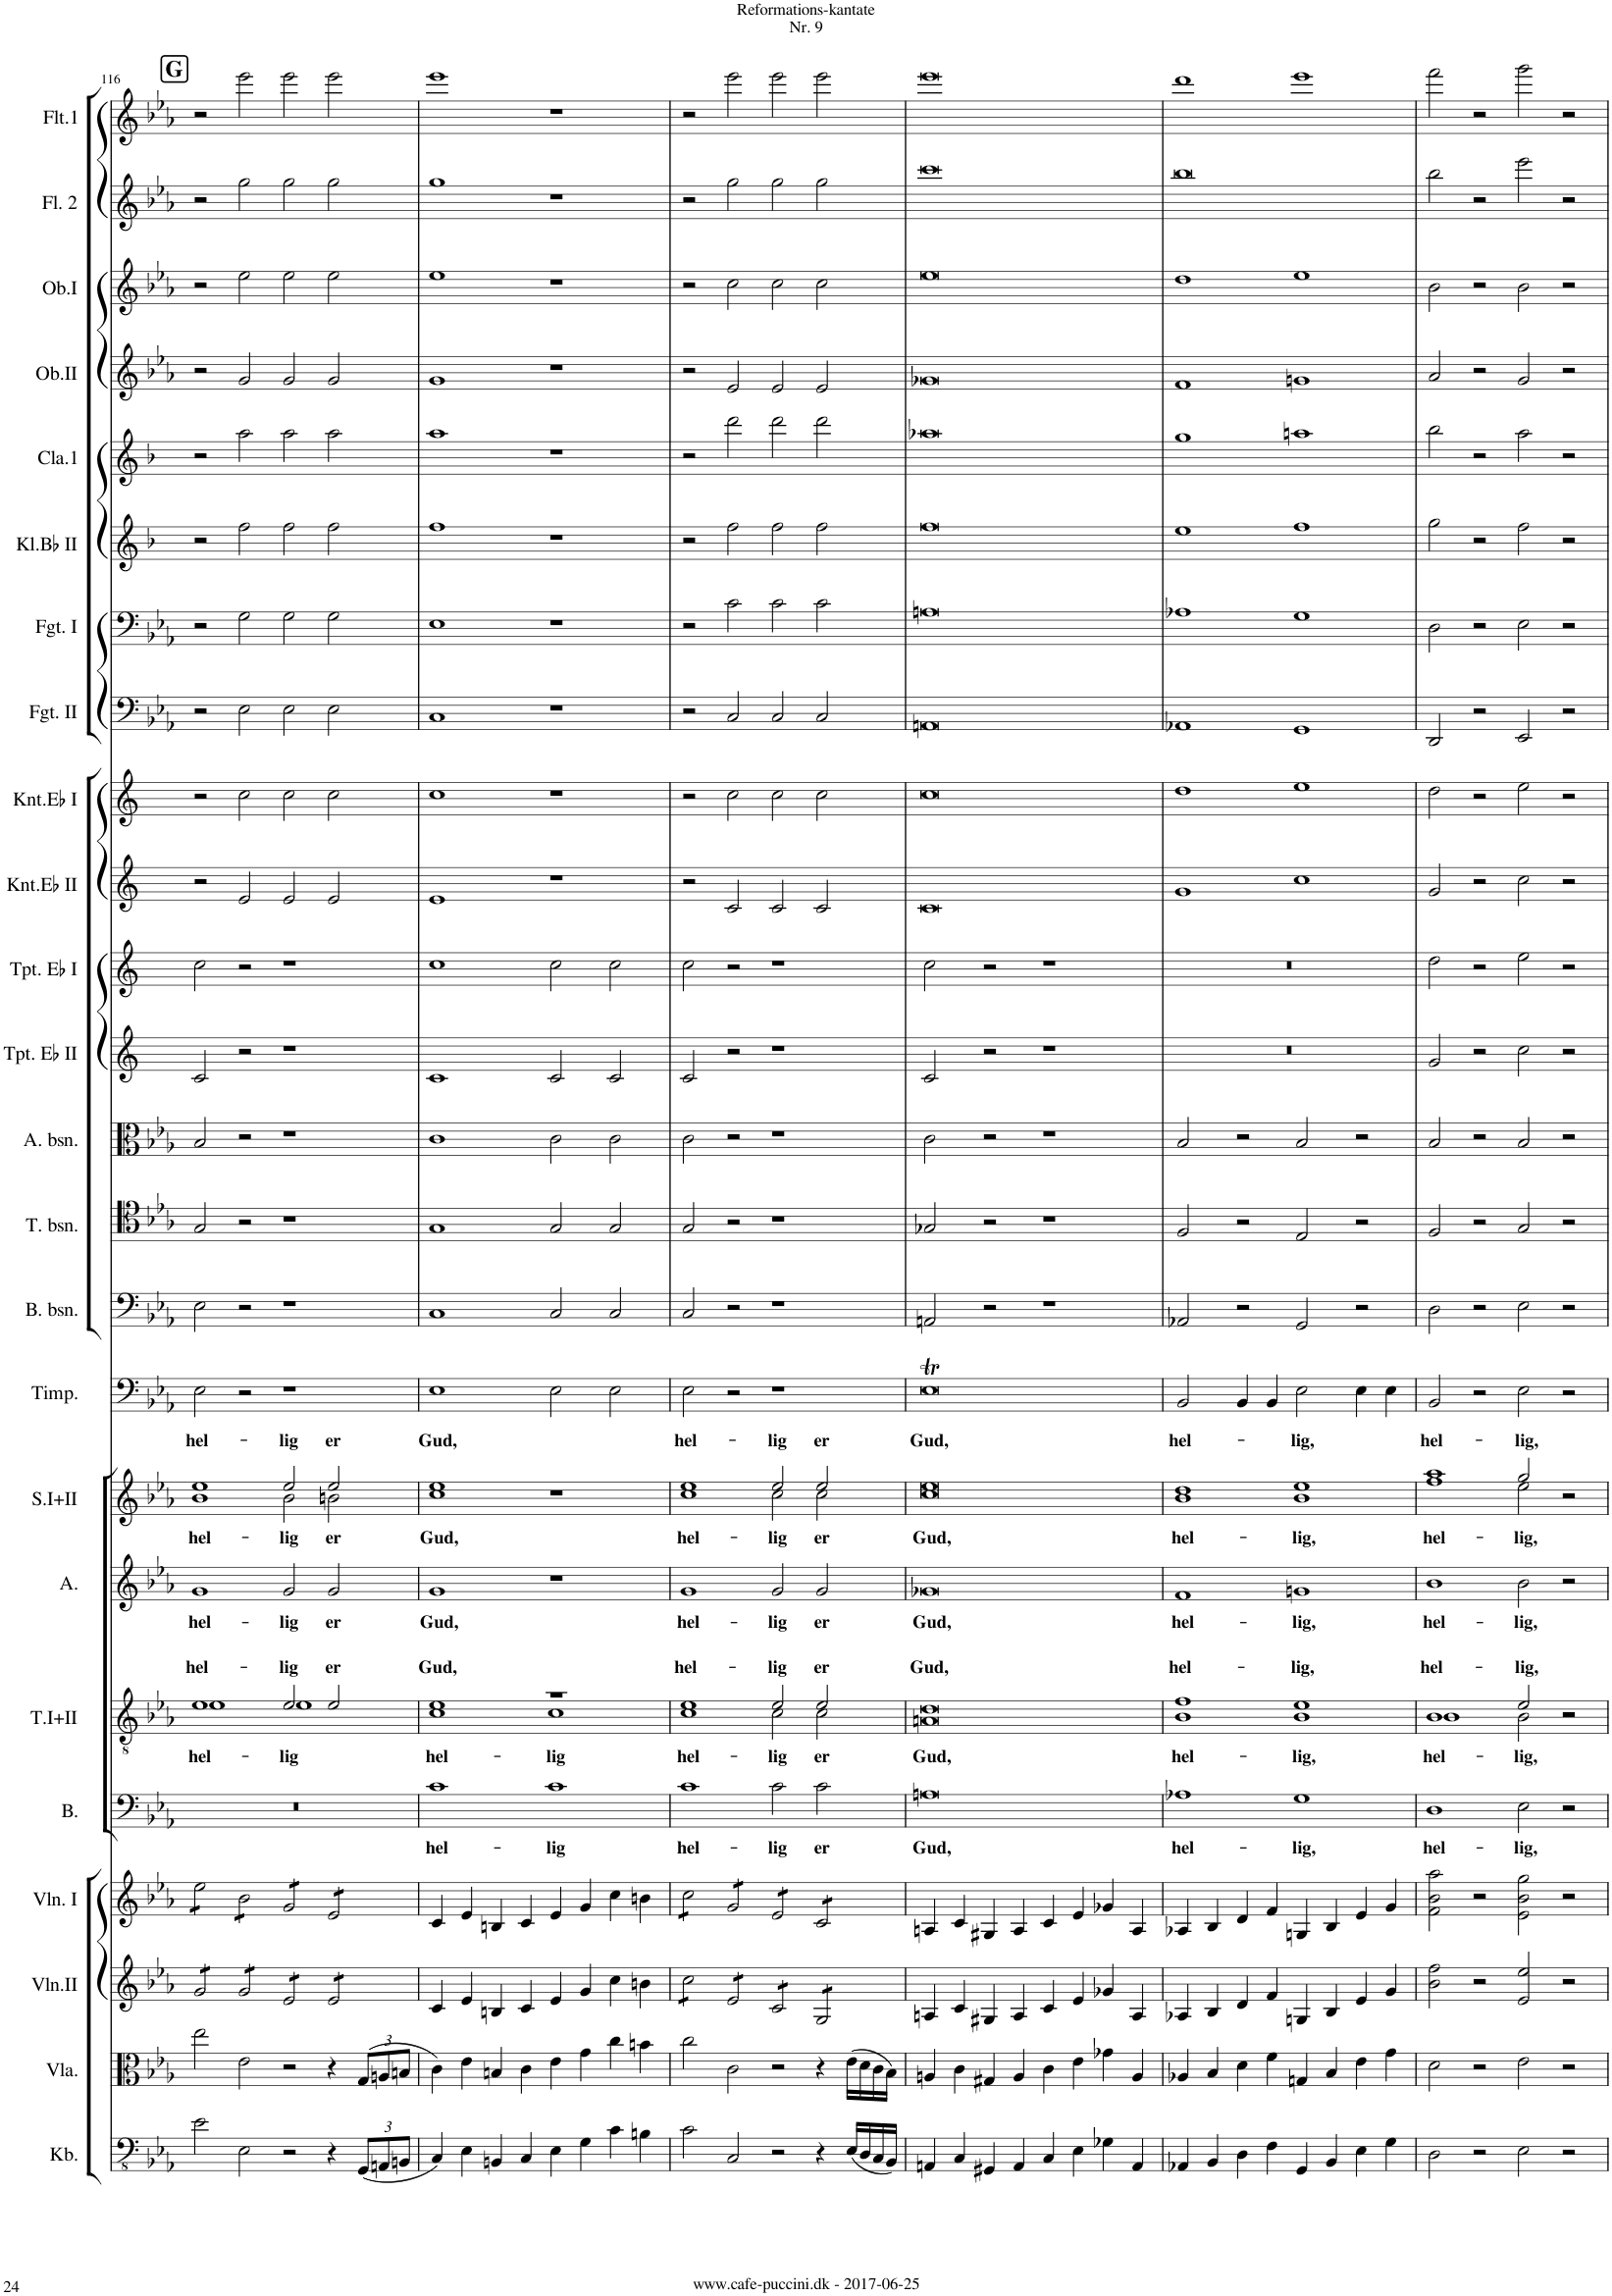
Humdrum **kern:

**kern	**kern	**kern	**kern	**kern	**text	**kern	**text	**kern	**text	**kern	**text	**kern	**kern	**kern	**kern	**kern	**kern	**kern	**kern	**kern	**kern	**kern	**kern	**kern	**kern	**kern	**kern
*part24	*part23	*part22	*part21	*part20	*part20	*part19	*part19	*part18	*part18	*part17	*part17	*part16	*part15	*part14	*part13	*part12	*part11	*part10	*part9	*part8	*part7	*part6	*part5	*part4	*part3	*part2	*part1
*staff24	*staff23	*staff22	*staff21	*staff20	*staff20	*staff19	*staff19	*staff18	*staff18	*staff17	*staff17	*staff16	*staff15	*staff14	*staff13	*staff12	*staff11	*staff10	*staff9	*staff8	*staff7	*staff6	*staff5	*staff4	*staff3	*staff2	*staff1
*I"Kontrabas	*I"Viola	*I"Violin II	*I"Violin I	*I"Bas	*	*I"Tenor I+II	*	*I"Alt	*	*I"Sopran I+II	*	*I"Timpani	*I"Basbasun	*I"Tenorbasun	*I"Altbasun	*I"Trompet i Eb II	*I"Trompet i Eb I	*I"Kornet i Eb II	*I"Kornet i Eb I	*I"Fagot II	*I"Fagot I	*I"Klarinet i Bb II	*I"Clarinetto 1 (Bb)	*I"Obo II	*I"Obo I	*I"Flauto 2	*I"Flauto 1
*I'Kb.	*I'Vla.	*I'Vln.II	*I'Vln. I	*I'B.	*	*I'T.I+II	*	*I'A.	*	*I'S.I+II	*	*I'Timp.	*I'B. bsn.	*I'T. bsn.	*I'A. bsn.	*I'Tpt. Eb II	*I'Tpt. Eb I	*I'Knt.Eb II	*I'Knt.Eb I	*I'Fgt. II	*I'Fgt. I	*I'Kl.Bb II	*I'Cla.1	*I'Ob.II	*I'Ob.I	*I'Fl. 2	*I'Flt.1
!!LO:PB:g=z
*clefFv4	*clefC3	*clefG2	*clefG2	*clefF4	*	*clefGv2	*	*clefG2	*	*clefG2	*	*clefF4	*clefF4	*clefC4	*clefC3	*clefG2	*clefG2	*clefG2	*clefG2	*clefF4	*clefF4	*clefG2	*clefG2	*clefG2	*clefG2	*clefG2	*clefG2
*Trd7c12	*	*	*	*	*	*	*	*	*	*	*	*	*	*	*	*Trd-2c-3	*Trd-2c-3	*Trd-2c-3	*Trd-2c-3	*	*	*Trd1c2	*Trd1c2	*	*	*	*
*k[b-e-a-]	*k[b-e-a-]	*k[b-e-a-]	*k[b-e-a-]	*k[b-e-a-]	*	*k[b-e-a-]	*	*k[b-e-a-]	*	*k[b-e-a-]	*	*k[b-e-a-]	*k[b-e-a-]	*k[b-e-a-]	*k[b-e-a-]	*k[]	*k[]	*k[]	*k[]	*k[b-e-a-]	*k[b-e-a-]	*k[b-]	*k[b-]	*k[b-e-a-]	*k[b-e-a-]	*k[b-e-a-]	*k[b-e-a-]
*M8/4	*M8/4	*M8/4	*M8/4	*M8/4	*	*M8/4	*	*M8/4	*	*M8/4	*	*M8/4	*M8/4	*M8/4	*M8/4	*M8/4	*M8/4	*M8/4	*M8/4	*M8/4	*M8/4	*M8/4	*M8/4	*M8/4	*M8/4	*M8/4	*M8/4
*met(c|)	*met(c|)	*met(c|)	*met(c|)	*met(c|)	*	*met(c|)	*	*met(c|)	*	*met(c|)	*	*met(c|)	*met(c|)	*met(c|)	*met(c|)	*met(c|)	*met(c|)	*met(c|)	*met(c|)	*met(c|)	*met(c|)	*met(c|)	*met(c|)	*met(c|)	*met(c|)	*met(c|)	*met(c|)
!!LO:REH:place=s1:a:B:cj:fs=14:t=G
=116	=116	=116	=116	=116	=116	=116	=116	=116	=116	=116	=116	=116	=116	=116	=116	=116	=116	=116	=116	=116	=116	=116	=116	=116	=116	=116	=116
!	!	!	!	!	!	!	!LO:LY:a	!	!	!	!	!	!	!	!	!	!	!	!	!	!	!	!	!	!	!	!
*	*	*	*	*	*	*^	*	*	*	*	*	*	*	*	*	*	*	*	*	*	*	*	*	*	*	*	*
!	!	!	!	!	!	!	!	!LO:LY:b	!	!LO:LY:b	!	!LO:LY:a	!	!	!	!	!	!	!	!	!	!	!	!	!	!	!	!
*	*	*	*	*	*	*	*	*	*	*	*^	*	*	*	*	*	*	*	*	*	*	*	*	*	*	*	*	*
!	!	!	!	!	!	!	!	!	!	!	!	!	!LO:LY:b	!	!	!	!	!	!	!	!	!	!	!	!	!	!	!	!
*	*	*tremolo	*	*	*	*	*	*	*	*	*	*	*	*	*	*	*	*	*	*	*	*	*	*	*	*	*	*	*
*	*	*	*tremolo	*	*	*	*	*	*	*	*	*	*	*	*	*	*	*	*	*	*	*	*	*	*	*	*	*	*
2E-\	2ee-\	8g/L	8ee-\L	0r	.	1e-	1e-	hel-	1g	hel-	1ee-	1b-	hel-	2E-\	2E-\	2G/	2B-/	2c/	2cc\	2r	2r	2r	2r	2r	2r	2r	2r	2r	2r
.	.	8g/	8ee-\	.	.	.	.	.	.	.	.	.	.	.	.	.	.	.	.	.	.	.	.	.	.	.	.	.	.
.	.	8g/	8ee-\	.	.	.	.	.	.	.	.	.	.	.	.	.	.	.	.	.	.	.	.	.	.	.	.	.	.
.	.	8g/J	8ee-\J	.	.	.	.	.	.	.	.	.	.	.	.	.	.	.	.	.	.	.	.	.	.	.	.	.	.
2EE-\	2e-\	8g/L	8b-\L	.	.	.	.	.	.	.	.	.	.	2r	2r	2r	2r	2r	2r	2e/	2cc\	2E-\	2G\	2ff\	2aa\	2g/	2ee-\	2gg\	2eee-\
.	.	8g/	8b-\	.	.	.	.	.	.	.	.	.	.	.	.	.	.	.	.	.	.	.	.	.	.	.	.	.	.
.	.	8g/	8b-\	.	.	.	.	.	.	.	.	.	.	.	.	.	.	.	.	.	.	.	.	.	.	.	.	.	.
.	.	8g/J	8b-\J	.	.	.	.	.	.	.	.	.	.	.	.	.	.	.	.	.	.	.	.	.	.	.	.	.	.
!	!	!	!	!	!	!	!	!LO:LY:a	!	!	!	!	!	!	!	!	!	!	!	!	!	!	!	!	!	!	!	!	!
!	!	!	!	!	!	!	!	!LO:LY:b	!	!LO:LY:b	!	!	!LO:LY:a	!	!	!	!	!	!	!	!	!	!	!	!	!	!	!	!
!	!	!	!	!	!	!	!	!	!	!	!	!	!LO:LY:b	!	!	!	!	!	!	!	!	!	!	!	!	!	!	!	!
2r	2r	8e-/L	8g/L	.	.	2e-/	1e-	-lig	2g/	-lig	2ee-/	2b-\	-lig	1r	1r	1r	1r	1r	1r	2e/	2cc\	2E-\	2G\	2ff\	2aa\	2g/	2ee-\	2gg\	2eee-\
.	.	8e-/	8g/	.	.	.	.	.	.	.	.	.	.	.	.	.	.	.	.	.	.	.	.	.	.	.	.	.	.
.	.	8e-/	8g/	.	.	.	.	.	.	.	.	.	.	.	.	.	.	.	.	.	.	.	.	.	.	.	.	.	.
.	.	8e-/J	8g/J	.	.	.	.	.	.	.	.	.	.	.	.	.	.	.	.	.	.	.	.	.	.	.	.	.	.
!	!	!	!	!	!	!	!	!LO:LY:a	!	!LO:LY:b	!	!	!LO:LY:a	!	!	!	!	!	!	!	!	!	!	!	!	!	!	!	!
!	!	!	!	!	!	!	!	!	!	!	!	!	!LO:LY:b	!	!	!	!	!	!	!	!	!	!	!	!	!	!	!	!
4r	4r	8e-/L	8e-/L	.	.	2e-/	.	er	2g/	er	2ee-/	2bn\	er	.	.	.	.	.	.	2e/	2cc\	2E-\	2G\	2ff\	2aa\	2g/	2ee-\	2gg\	2eee-\
.	.	8e-/	8e-/	.	.	.	.	.	.	.	.	.	.	.	.	.	.	.	.	.	.	.	.	.	.	.	.	.	.
*Xbrackettup	*Xbrackettup	*	*	*	*	*	*	*	*	*	*	*	*	*	*	*	*	*	*	*	*	*	*	*	*	*	*	*	*
(12GGG/L	(12G/L	8e-/	8e-/	.	.	.	.	.	.	.	.	.	.	.	.	.	.	.	.	.	.	.	.	.	.	.	.	.	.
12AAAn/	12An/	.	.	.	.	.	.	.	.	.	.	.	.	.	.	.	.	.	.	.	.	.	.	.	.	.	.	.	.
.	.	8e-/J	8e-/J	.	.	.	.	.	.	.	.	.	.	.	.	.	.	.	.	.	.	.	.	.	.	.	.	.	.
*	*	*	*Xtremolo	*	*	*	*	*	*	*	*	*	*	*	*	*	*	*	*	*	*	*	*	*	*	*	*	*	*
*	*	*Xtremolo	*	*	*	*	*	*	*	*	*	*	*	*	*	*	*	*	*	*	*	*	*	*	*	*	*	*	*
12BBBn/J	12Bn/J	.	.	.	.	.	.	.	.	.	.	.	.	.	.	.	.	.	.	.	.	.	.	.	.	.	.	.	.
=117	=117	=117	=117	=117	=117	=117	=117	=117	=117	=117	=117	=117	=117	=117	=117	=117	=117	=117	=117	=117	=117	=117	=117	=117	=117	=117	=117	=117	=117
!	!	!	!	!	!LO:LY:b	!	!	!LO:LY:a	!	!	!	!	!	!	!	!	!	!	!	!	!	!	!	!	!	!	!	!	!
!	!	!	!	!	!	!	!	!LO:LY:b	!	!LO:LY:b	!	!	!LO:LY:a	!	!	!	!	!	!	!	!	!	!	!	!	!	!	!	!
!	!	!	!	!	!	!	!	!	!	!	!	!	!LO:LY:b	!	!	!	!	!	!	!	!	!	!	!	!	!	!	!	!
4CC/)	4c\)	4c/	4c/	1c	hel-	1e-	1c	hel-	1g	Gud,	1ee-	1cc	Gud,	1E-	1C	1G	1c	1c	1cc	1e	1cc	1C	1E-	1ff	1aa	1g	1ee-	1gg	1eee-
4EE-\	4e-\	4e-/	4e-/	.	.	.	.	.	.	.	.	.	.	.	.	.	.	.	.	.	.	.	.	.	.	.	.	.	.
4BBBn/	4Bn/	4Bn/	4Bn/	.	.	.	.	.	.	.	.	.	.	.	.	.	.	.	.	.	.	.	.	.	.	.	.	.	.
4CC/	4c\	4c/	4c/	.	.	.	.	.	.	.	.	.	.	.	.	.	.	.	.	.	.	.	.	.	.	.	.	.	.
!	!	!	!	!	!LO:LY:b	!	!	!LO:LY:b	!	!	!	!	!	!	!	!	!	!	!	!	!	!	!	!	!	!	!	!	!
4EE-\	4e-\	4e-/	4e-/	1c	-lig	1r	1c	-lig	1r	.	1r	1ryy	.	2E-\	2C/	2G/	2c\	2c/	2cc\	1r	1r	1r	1r	1r	1r	1r	1r	1r	1r
4GG\	4g\	4g/	4g/	.	.	.	.	.	.	.	.	.	.	.	.	.	.	.	.	.	.	.	.	.	.	.	.	.	.
4C\	4cc\	4cc\	4cc\	.	.	.	.	.	.	.	.	.	.	2E-\	2C/	2G/	2c\	2c/	2cc\	.	.	.	.	.	.	.	.	.	.
4BBn\	4bn\	4bn\	4bn\	.	.	.	.	.	.	.	.	.	.	.	.	.	.	.	.	.	.	.	.	.	.	.	.	.	.
=118	=118	=118	=118	=118	=118	=118	=118	=118	=118	=118	=118	=118	=118	=118	=118	=118	=118	=118	=118	=118	=118	=118	=118	=118	=118	=118	=118	=118	=118
!	!	!	!	!	!LO:LY:b	!	!	!LO:LY:a	!	!	!	!	!	!	!	!	!	!	!	!	!	!	!	!	!	!	!	!	!
!	!	!	!	!	!	!	!	!LO:LY:b	!	!LO:LY:b	!	!	!LO:LY:a	!	!	!	!	!	!	!	!	!	!	!	!	!	!	!	!
!	!	!	!	!	!	!	!	!	!	!	!	!	!LO:LY:b	!	!	!	!	!	!	!	!	!	!	!	!	!	!	!	!
*	*	*tremolo	*	*	*	*	*	*	*	*	*	*	*	*	*	*	*	*	*	*	*	*	*	*	*	*	*	*	*
*	*	*	*tremolo	*	*	*	*	*	*	*	*	*	*	*	*	*	*	*	*	*	*	*	*	*	*	*	*	*	*
2C\	2cc\	8cc\L	8cc\L	1c	hel-	1e-	1c	hel-	1g	hel-	1ee-	1cc	hel-	2E-\	2C/	2G/	2c\	2c/	2cc\	2r	2r	2r	2r	2r	2r	2r	2r	2r	2r
.	.	8cc\	8cc\	.	.	.	.	.	.	.	.	.	.	.	.	.	.	.	.	.	.	.	.	.	.	.	.	.	.
.	.	8cc\	8cc\	.	.	.	.	.	.	.	.	.	.	.	.	.	.	.	.	.	.	.	.	.	.	.	.	.	.
.	.	8cc\J	8cc\J	.	.	.	.	.	.	.	.	.	.	.	.	.	.	.	.	.	.	.	.	.	.	.	.	.	.
2CC/	2c\	8e-/L	8g/L	.	.	.	.	.	.	.	.	.	.	2r	2r	2r	2r	2r	2r	2c/	2cc\	2C/	2c\	2ff\	2ddd\	2e-/	2cc\	2gg\	2eee-\
.	.	8e-/	8g/	.	.	.	.	.	.	.	.	.	.	.	.	.	.	.	.	.	.	.	.	.	.	.	.	.	.
.	.	8e-/	8g/	.	.	.	.	.	.	.	.	.	.	.	.	.	.	.	.	.	.	.	.	.	.	.	.	.	.
.	.	8e-/J	8g/J	.	.	.	.	.	.	.	.	.	.	.	.	.	.	.	.	.	.	.	.	.	.	.	.	.	.
!	!	!	!	!	!LO:LY:b	!	!	!LO:LY:a	!	!	!	!	!	!	!	!	!	!	!	!	!	!	!	!	!	!	!	!	!
!	!	!	!	!	!	!	!	!LO:LY:b	!	!LO:LY:b	!	!	!LO:LY:a	!	!	!	!	!	!	!	!	!	!	!	!	!	!	!	!
!	!	!	!	!	!	!	!	!	!	!	!	!	!LO:LY:b	!	!	!	!	!	!	!	!	!	!	!	!	!	!	!	!
2r	2r	8c/L	8e-/L	2c\	-lig	2e-/	2c\	-lig	2g/	-lig	2ee-/	2cc\	-lig	1r	1r	1r	1r	1r	1r	2c/	2cc\	2C/	2c\	2ff\	2ddd\	2e-/	2cc\	2gg\	2eee-\
.	.	8c/	8e-/	.	.	.	.	.	.	.	.	.	.	.	.	.	.	.	.	.	.	.	.	.	.	.	.	.	.
.	.	8c/	8e-/	.	.	.	.	.	.	.	.	.	.	.	.	.	.	.	.	.	.	.	.	.	.	.	.	.	.
.	.	8c/J	8e-/J	.	.	.	.	.	.	.	.	.	.	.	.	.	.	.	.	.	.	.	.	.	.	.	.	.	.
!	!	!	!	!	!LO:LY:b	!	!	!LO:LY:a	!	!	!	!	!	!	!	!	!	!	!	!	!	!	!	!	!	!	!	!	!
!	!	!	!	!	!	!	!	!LO:LY:b	!	!LO:LY:b	!	!	!LO:LY:a	!	!	!	!	!	!	!	!	!	!	!	!	!	!	!	!
!	!	!	!	!	!	!	!	!	!	!	!	!	!LO:LY:b	!	!	!	!	!	!	!	!	!	!	!	!	!	!	!	!
4r	4r	8G/L	8c/L	2c\	er	2e-/	2c\	er	2g/	er	2ee-/	2cc\	er	.	.	.	.	.	.	2c/	2cc\	2C/	2c\	2ff\	2ddd\	2e-/	2cc\	2gg\	2eee-\
.	.	8G/	8c/	.	.	.	.	.	.	.	.	.	.	.	.	.	.	.	.	.	.	.	.	.	.	.	.	.	.
(16EE-/LL	(16e-\LL	8G/	8c/	.	.	.	.	.	.	.	.	.	.	.	.	.	.	.	.	.	.	.	.	.	.	.	.	.	.
16DD/	16d\	.	.	.	.	.	.	.	.	.	.	.	.	.	.	.	.	.	.	.	.	.	.	.	.	.	.	.	.
16CC/	16c\	8G/J	8c/J	.	.	.	.	.	.	.	.	.	.	.	.	.	.	.	.	.	.	.	.	.	.	.	.	.	.
*	*	*	*Xtremolo	*	*	*	*	*	*	*	*	*	*	*	*	*	*	*	*	*	*	*	*	*	*	*	*	*	*
*	*	*Xtremolo	*	*	*	*	*	*	*	*	*	*	*	*	*	*	*	*	*	*	*	*	*	*	*	*	*	*	*
16BBB-/JJ)	16B-\JJ)	.	.	.	.	.	.	.	.	.	.	.	.	.	.	.	.	.	.	.	.	.	.	.	.	.	.	.	.
=119	=119	=119	=119	=119	=119	=119	=119	=119	=119	=119	=119	=119	=119	=119	=119	=119	=119	=119	=119	=119	=119	=119	=119	=119	=119	=119	=119	=119	=119
!	!	!	!	!	!LO:LY:b	!	!	!LO:LY:a	!	!	!	!	!	!	!	!	!	!	!	!	!	!	!	!	!	!	!	!	!
!	!	!	!	!	!	!	!	!LO:LY:b	!	!LO:LY:b	!	!	!LO:LY:a	!	!	!	!	!	!	!	!	!	!	!	!	!	!	!	!
!	!	!	!	!	!	!	!	!	!	!	!	!	!LO:LY:b	!	!	!	!	!	!	!	!	!	!	!	!	!	!	!	!
4AAAn/	4An/	4An/	4An/	0An	Gud,	0d	0An	Gud,	0g-X	Gud,	0ee-	0cc	Gud,	0E-T	2AAn/	2G-X/	2c\	2c/	2cc\	0c	0cc	0AAn	0An	0ff	0aa-X	0g-X	0ee-	0ccc	0eee-
4CC/	4c\	4c/	4c/	.	.	.	.	.	.	.	.	.	.	.	.	.	.	.	.	.	.	.	.	.	.	.	.	.	.
4GGG#X/	4G#X/	4G#X/	4G#X/	.	.	.	.	.	.	.	.	.	.	.	2r	2r	2r	2r	2r	.	.	.	.	.	.	.	.	.	.
4AAA/	4A/	4A/	4A/	.	.	.	.	.	.	.	.	.	.	.	.	.	.	.	.	.	.	.	.	.	.	.	.	.	.
4CC/	4c\	4c/	4c/	.	.	.	.	.	.	.	.	.	.	.	1r	1r	1r	1r	1r	.	.	.	.	.	.	.	.	.	.
4EE-\	4e-\	4e-/	4e-/	.	.	.	.	.	.	.	.	.	.	.	.	.	.	.	.	.	.	.	.	.	.	.	.	.	.
4GG-X\	4g-X\	4g-X/	4g-X/	.	.	.	.	.	.	.	.	.	.	.	.	.	.	.	.	.	.	.	.	.	.	.	.	.	.
4AAA/	4A/	4A/	4A/	.	.	.	.	.	.	.	.	.	.	.	.	.	.	.	.	.	.	.	.	.	.	.	.	.	.
=120	=120	=120	=120	=120	=120	=120	=120	=120	=120	=120	=120	=120	=120	=120	=120	=120	=120	=120	=120	=120	=120	=120	=120	=120	=120	=120	=120	=120	=120
!	!	!	!	!	!LO:LY:b	!	!	!LO:LY:a	!	!	!	!	!	!	!	!	!	!	!	!	!	!	!	!	!	!	!	!	!
!	!	!	!	!	!	!	!	!LO:LY:b	!	!LO:LY:b	!	!	!LO:LY:a	!	!	!	!	!	!	!	!	!	!	!	!	!	!	!	!
!	!	!	!	!	!	!	!	!	!	!	!	!	!LO:LY:b	!	!	!	!	!	!	!	!	!	!	!	!	!	!	!	!
4AAA-X/	4A-X/	4A-X/	4A-X/	1A-X	hel-	1f	1B-	hel-	1f	hel-	1dd	1b-	hel-	2BB-/	2AA-X/	2F/	2B-/	0r	0r	1g	1dd	1AA-X	1A-X	1ee	1gg	1f	1dd	0bb-	1ddd
4BBB-/	4B-/	4B-/	4B-/	.	.	.	.	.	.	.	.	.	.	.	.	.	.	.	.	.	.	.	.	.	.	.	.	.	.
4DD\	4d\	4d/	4d/	.	.	.	.	.	.	.	.	.	.	4BB-/	2r	2r	2r	.	.	.	.	.	.	.	.	.	.	.	.
4FF\	4f\	4f/	4f/	.	.	.	.	.	.	.	.	.	.	4BB-/	.	.	.	.	.	.	.	.	.	.	.	.	.	.	.
!	!	!	!	!	!LO:LY:b	!	!	!LO:LY:a	!	!	!	!	!	!	!	!	!	!	!	!	!	!	!	!	!	!	!	!	!
!	!	!	!	!	!	!	!	!LO:LY:b	!	!LO:LY:b	!	!	!LO:LY:a	!	!	!	!	!	!	!	!	!	!	!	!	!	!	!	!
!	!	!	!	!	!	!	!	!	!	!	!	!	!LO:LY:b	!	!	!	!	!	!	!	!	!	!	!	!	!	!	!	!
4GGG/	4Gn/	4Gn/	4Gn/	1G	-lig,	1e-	1B-	-lig,	1gn	-lig,	1ee-	1b-	-lig,	2E-\	2GG/	2E-/	2B-/	.	.	1cc	1ee	1GG	1G	1ff	1aan	1gn	1ee-	.	1eee-
4BBB-/	4B-/	4B-/	4B-/	.	.	.	.	.	.	.	.	.	.	.	.	.	.	.	.	.	.	.	.	.	.	.	.	.	.
4EE-\	4e-\	4e-/	4e-/	.	.	.	.	.	.	.	.	.	.	4E-\	2r	2r	2r	.	.	.	.	.	.	.	.	.	.	.	.
4GG\	4g\	4g/	4g/	.	.	.	.	.	.	.	.	.	.	4E-\	.	.	.	.	.	.	.	.	.	.	.	.	.	.	.
=121	=121	=121	=121	=121	=121	=121	=121	=121	=121	=121	=121	=121	=121	=121	=121	=121	=121	=121	=121	=121	=121	=121	=121	=121	=121	=121	=121	=121	=121
!	!	!	!	!	!LO:LY:b	!	!	!LO:LY:a	!	!	!	!	!	!	!	!	!	!	!	!	!	!	!	!	!	!	!	!	!
!	!	!	!	!	!	!	!	!LO:LY:b	!	!LO:LY:b	!	!	!LO:LY:a	!	!	!	!	!	!	!	!	!	!	!	!	!	!	!	!
!	!	!	!	!	!	!	!	!	!	!	!	!	!LO:LY:b	!	!	!	!	!	!	!	!	!	!	!	!	!	!	!	!
2DD\	2d\	2b-\ 2ff\	2f\ 2b-\ 2aa-\	1D	hel-	1B-	1B-	hel-	1b-	hel-	1aa-	1ff	hel-	2BB-/	2D\	2F/	2B-/	2g/	2dd\	2g/	2dd\	2DD/	2D\	2gg\	2bb-\	2a-/	2b-\	2bb-\	2fff\
2r	2r	2r	2r	.	.	.	.	.	.	.	.	.	.	2r	2r	2r	2r	2r	2r	2r	2r	2r	2r	2r	2r	2r	2r	2r	2r
!	!	!	!	!	!LO:LY:b	!	!	!LO:LY:a	!	!	!	!	!	!	!	!	!	!	!	!	!	!	!	!	!	!	!	!	!
!	!	!	!	!	!	!	!	!LO:LY:b	!	!LO:LY:b	!	!	!LO:LY:a	!	!	!	!	!	!	!	!	!	!	!	!	!	!	!	!
!	!	!	!	!	!	!	!	!	!	!	!	!	!LO:LY:b	!	!	!	!	!	!	!	!	!	!	!	!	!	!	!	!
2EE-\	2e-\	2e-/ 2ee-/	2e-\ 2b-\ 2gg\	2E-\	-lig,	2e-/	2B-\	-lig,	2b-\	-lig,	2gg/	2ee-\	-lig,	2E-\	2E-\	2G/	2B-/	2cc\	2ee\	2cc\	2ee\	2EE-/	2E-\	2ff\	2aa\	2g/	2b-\	2eee-\	2ggg\
2r	2r	2r	2r	2r	.	2r	2ryy	.	2r	.	2r	2ryy	.	2r	2r	2r	2r	2r	2r	2r	2r	2r	2r	2r	2r	2r	2r	2r	2r
*	*	*	*	*	*	*v	*v	*	*	*	*v	*v	*	*	*	*	*	*	*	*	*	*	*	*	*	*	*	*	*
=	=	=	=	=	=	=	=	=	=	=	=	=	=	=	=	=	=	=	=	=	=	=	=	=	=	=	=
*-	*-	*-	*-	*-	*-	*-	*-	*-	*-	*-	*-	*-	*-	*-	*-	*-	*-	*-	*-	*-	*-	*-	*-	*-	*-	*-	*-
